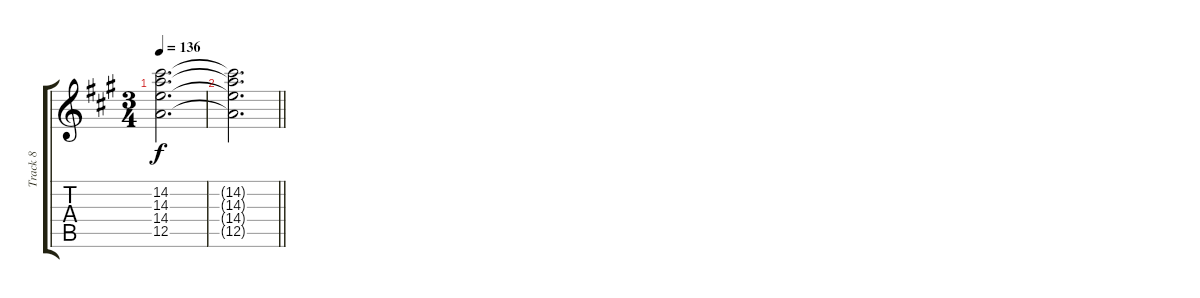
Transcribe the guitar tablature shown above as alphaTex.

\track ("Track 8" "Track 8") {instrument electricguitarjazz}
\staff {score tabs}
\tuning (E4 B3 G3 D3 A2 E2) {hide}
\ts (3 4)
\tempo 136
\clef g2
\ks a
(14.2{t} 14.3{t} 14.4{t} 12.5{t}).2{d dy f} |
\barLineRight lightlight
(14.2{t} 14.3{t} 14.4{t} 12.5{t}).2{d}
